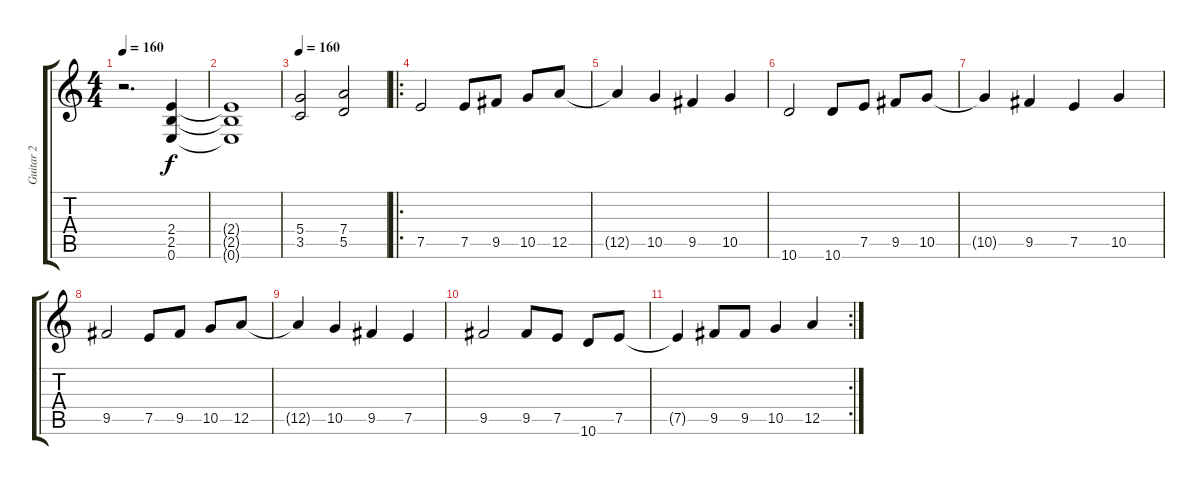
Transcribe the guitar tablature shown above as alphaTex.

\track ("Guitar 2" "Guitar 2") {instrument distortionguitar}
\staff {score tabs}
\tuning (E4 B3 G3 D3 A2 E2) {hide}
\ts (4 4)
\tempo 160
\clef g2
\ks c
r.2{d dy f} (2.4 2.5 0.6).4 |
(2.4{t} 2.5{t} 0.6{t}).1 |
\tempo 160
(5.4 3.5).2 (7.4 5.5).2 |
\ro
7.5.2 7.5.8 9.5.8 10.5.8 12.5.8 |
12.5{t}.4 10.5.4 9.5.4 10.5.4 |
10.6.2 10.6.8 7.5.8 9.5.8 10.5.8 |
10.5{t}.4 9.5.4 7.5.4 10.5.4 |
9.5.2 7.5.8 9.5.8 10.5.8 12.5.8 |
12.5{t}.4 10.5.4 9.5.4 7.5.4 |
9.5.2 9.5.8 7.5.8 10.6.8 7.5.8 |
\rc 2
7.5{t}.4 9.5.8 9.5.8 10.5.4 12.5.4
